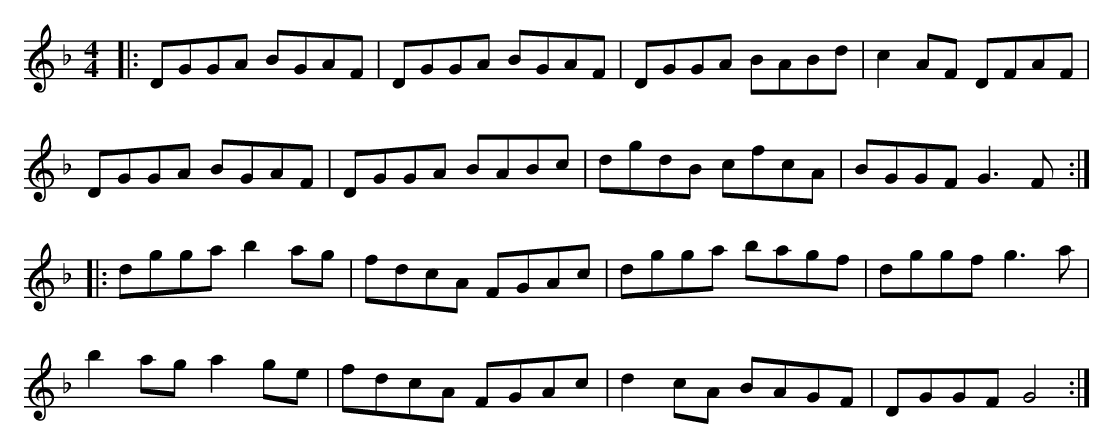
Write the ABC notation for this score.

X:1
M:4/4
K:Gdor
|:DGGA BGAF|DGGA BGAF|DGGA BABd|c2AF DFAF|
DGGA BGAF|DGGA BABc|dgdB cfcA|BGGF G3F:|
|:dgga b2ag|fdcA FGAc|dgga bagf|dggf g3a|
b2ag a2ge|fdcA FGAc|d2cA BAGF|DGGF G4:|
